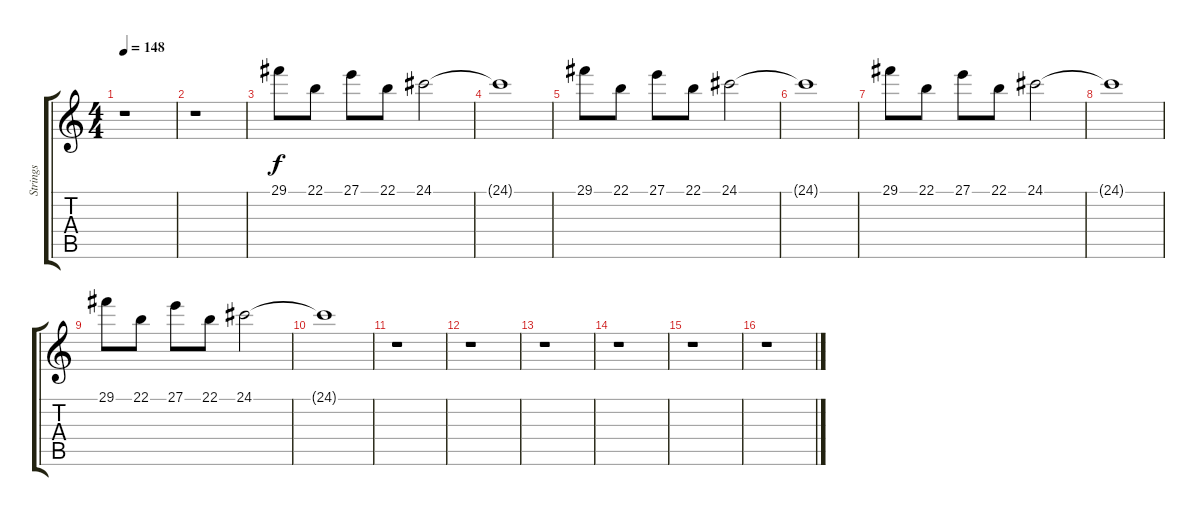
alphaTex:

\track ("Strings" "Strings") {instrument stringensemble1}
\staff {score tabs}
\tuning (Db4 Ab3 E3 B2 Gb2 Db2) {hide}
\ts (4 4)
\tempo 148
\clef g2
\ks c
r.1{dy f} |
r.1 |
29.1.8 22.1.8 27.1.8 22.1.8 24.1.2 |
24.1{t}.1 |
29.1.8 22.1.8 27.1.8 22.1.8 24.1.2 |
24.1{t}.1 |
29.1.8 22.1.8 27.1.8 22.1.8 24.1.2 |
24.1{t}.1 |
29.1.8 22.1.8 27.1.8 22.1.8 24.1.2 |
24.1{t}.1 |
r.1 |
r.1 |
r.1 |
r.1 |
r.1 |
r.1
